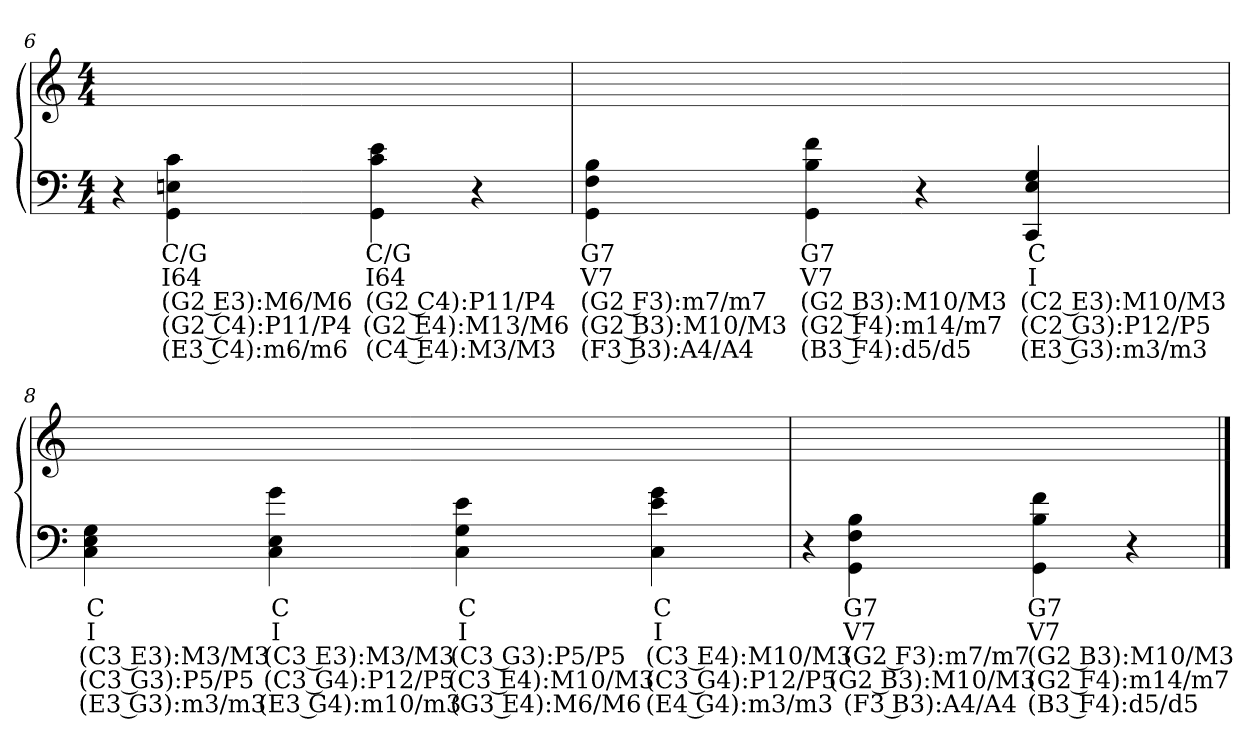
**kern	**text	**text	**text	**text	**text	**kern
*part2	*part2	*part2	*part2	*part2	*part2	*part1
*staff2	*staff2	*staff2	*staff2	*staff2	*staff2	*staff1
*clefF4	*	*	*	*	*	*clefG2
*k[]	*	*	*	*	*	*k[]
*C:	*	*	*	*	*	*C:
*M4/4	*	*	*	*	*	*M4/4
=6	=6	=6	=6	=6	=6	=6
4r	.	.	.	.	.	1ryy
4GG 4En 4c	C/G	I64	(G2 E3):M6/M6	(G2 C4):P11/P4	(E3 C4):m6/m6	.
4GG 4c 4e	C/G	I64	(G2 C4):P11/P4	(G2 E4):M13/M6	(C4 E4):M3/M3	.
4r	.	.	.	.	.	.
=7	=7	=7	=7	=7	=7	=7
4GG 4F 4B	G7	V7	(G2 F3):m7/m7	(G2 B3):M10/M3	(F3 B3):A4/A4	1ryy
4GG 4B 4f	G7	V7	(G2 B3):M10/M3	(G2 F4):m14/m7	(B3 F4):d5/d5	.
4r	.	.	.	.	.	.
4CC 4E 4G	C	I	(C2 E3):M10/M3	(C2 G3):P12/P5	(E3 G3):m3/m3	.
=8	=8	=8	=8	=8	=8	=8
4C 4E 4G	C	I	(C3 E3):M3/M3	(C3 G3):P5/P5	(E3 G3):m3/m3	1ryy
4C 4E 4g	C	I	(C3 E3):M3/M3	(C3 G4):P12/P5	(E3 G4):m10/m3	.
4C 4G 4e	C	I	(C3 G3):P5/P5	(C3 E4):M10/M3	(G3 E4):M6/M6	.
4C 4e 4g	C	I	(C3 E4):M10/M3	(C3 G4):P12/P5	(E4 G4):m3/m3	.
=9	=9	=9	=9	=9	=9	=9
4r	.	.	.	.	.	1ryy
4GG 4F 4B	G7	V7	(G2 F3):m7/m7	(G2 B3):M10/M3	(F3 B3):A4/A4	.
4GG 4B 4f	G7	V7	(G2 B3):M10/M3	(G2 F4):m14/m7	(B3 F4):d5/d5	.
4r	.	.	.	.	.	.
==	==	==	==	==	==	==
*-	*-	*-	*-	*-	*-	*-
